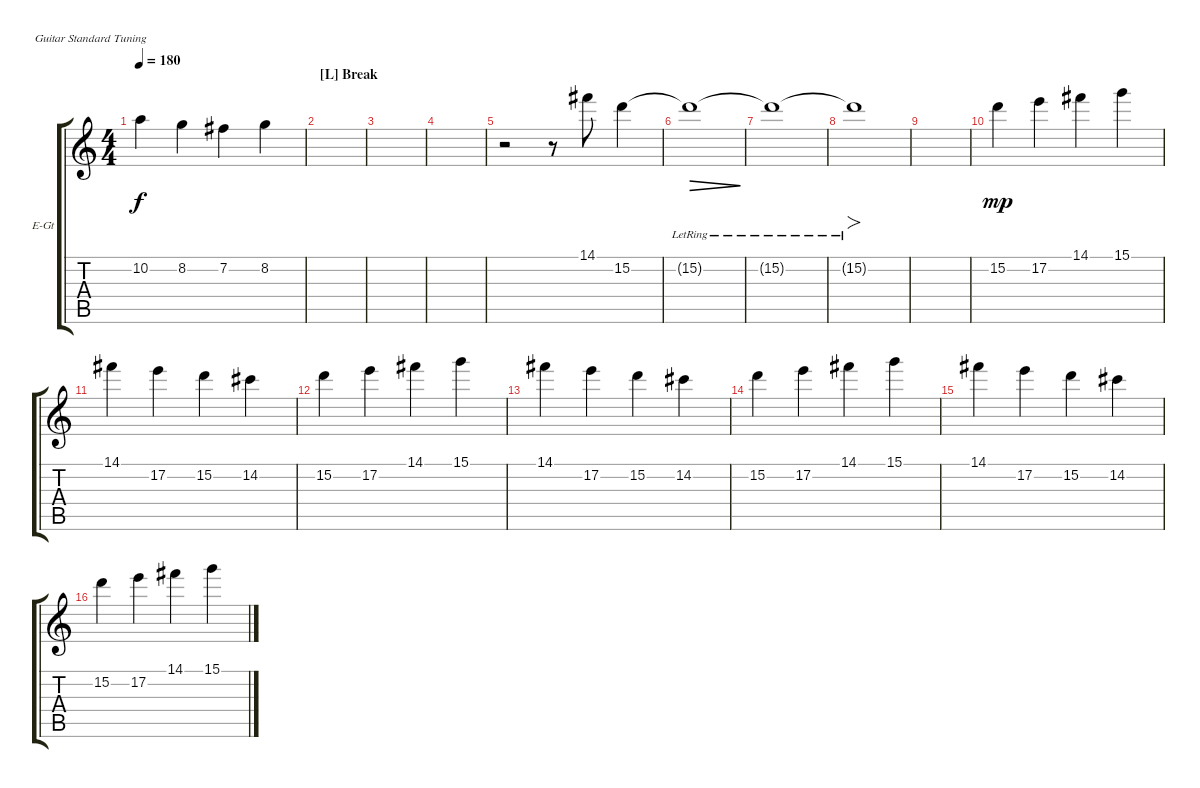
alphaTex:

\defaultSystemsLayout 4
\bracketExtendMode groupsimilarinstruments
\firstSystemTrackNameOrientation horizontal
\otherSystemsTrackNameOrientation horizontal
\track ("Lead Guitar" "E-Gt") {instrument distortionguitar}
\staff {score tabs}
\tuning (E4 B3 G3 D3 A2 E2)
\ts (4 4)
\tempo 180
\clef g2
\ks c
10.2.4{dy f} 8.2.4 7.2.4 8.2.4 |
\section ("L" "Break ")
|
|
|
r.2 r.8 14.1.8 15.2.4 |
15.2{lr t}.1{dec} |
15.2{lr t}.1 |
15.2{lr t}.1{fo} |
|
15.2.4{dy mp} 17.2.4 14.1.4 15.1.4 |
14.1.4 17.2.4 15.2.4 14.2.4 |
15.2.4 17.2.4 14.1.4 15.1.4 |
14.1.4 17.2.4 15.2.4 14.2.4 |
15.2.4 17.2.4 14.1.4 15.1.4 |
14.1.4 17.2.4 15.2.4 14.2.4 |
15.2.4 17.2.4 14.1.4 15.1.4
